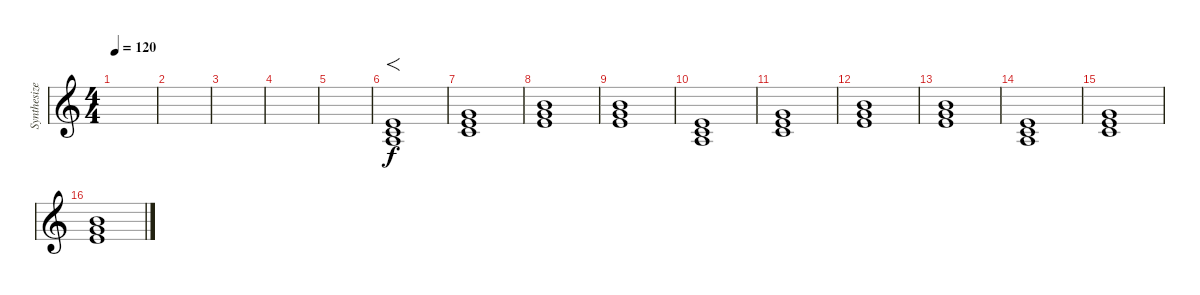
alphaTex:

\track ("Synthesizer (Staff 1)" "Synthesize") {instrument fx1rain}
\staff {score}
\tuning (E4 B3 G3 D3 A2 E2 B1) {hide}
\ts (4 4)
\tempo 120
\clef g2
\ks c
|
|
|
|
|
(0.1 1.2 2.3).1{f} |
(0.1 1.2 12.3).1 |
(0.1 8.2 16.3).1 |
(0.1 8.2 16.3).1 |
(0.1 1.2 2.3).1 |
(0.1 1.2 12.3).1 |
(0.1 8.2 16.3).1 |
(0.1 8.2 16.3).1 |
(0.1 1.2 2.3).1 |
(0.1 1.2 12.3).1 |
(0.1 8.2 16.3).1
